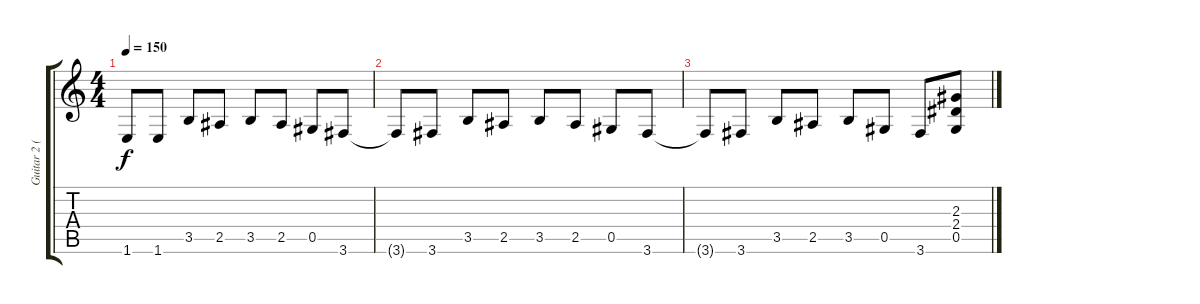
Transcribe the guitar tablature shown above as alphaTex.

\track ("Guitar 2 (Izzy)" "Guitar 2 (") {instrument overdrivenguitar}
\staff {score tabs}
\tuning (Eb4 Bb3 Gb3 Db3 Ab2 Eb2) {hide}
\ts (4 4)
\tempo 150
\clef g2
\ks c
1.6{t}.8{dy f} 1.6.8 3.5.8 2.5.8 3.5.8 2.5.8 0.5.8 3.6.8 |
3.6{t}.8 3.6.8 3.5.8 2.5.8 3.5.8 2.5.8 0.5.8 3.6.8 |
3.6{t}.8 3.6.8 3.5.8 2.5.8 3.5.8 0.5.8 3.6.8 (2.3 2.4 0.5).8
